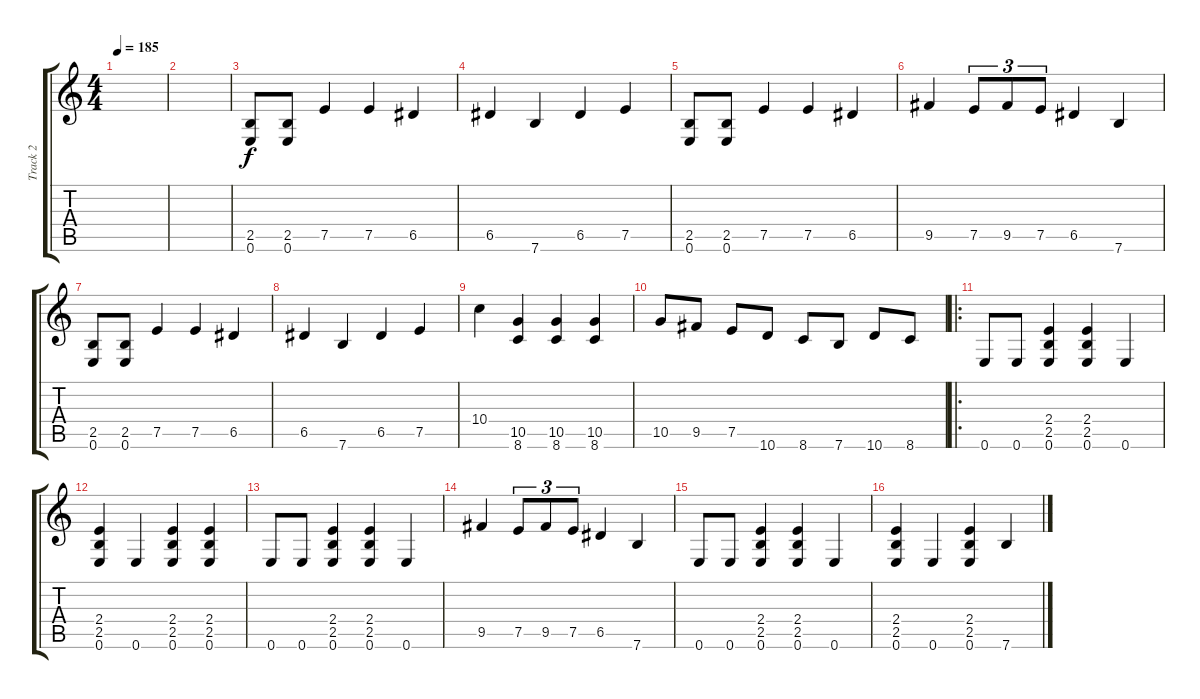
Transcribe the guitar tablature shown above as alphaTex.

\track ("Track 2" "Track 2") {instrument distortionguitar}
\staff {score tabs}
\tuning (E4 B3 G3 D3 A2 E2) {hide}
\ts (4 4)
\tempo 185
\clef g2
\ks c
|
|
(2.5 0.6).8{dy f} (2.5 0.6).8 7.5.4 7.5.4 6.5.4 |
6.5.4 7.6.4 6.5.4 7.5.4 |
(2.5 0.6).8 (2.5 0.6).8 7.5.4 7.5.4 6.5.4 |
9.5.4 7.5.8{tu (3 2)} 9.5.8{tu (3 2)} 7.5.8{tu (3 2)} 6.5.4 7.6.4 |
(2.5 0.6).8 (2.5 0.6).8 7.5.4 7.5.4 6.5.4 |
6.5.4 7.6.4 6.5.4 7.5.4 |
10.4.4 (10.5 8.6).4 (10.5 8.6).4 (10.5 8.6).4 |
10.5.8 9.5.8 7.5.8 10.6.8 8.6.8 7.6.8 10.6.8 8.6.8 |
\ro
0.6.8 0.6.8 (2.4 2.5 0.6).4 (2.4 2.5 0.6).4 0.6.4 |
(2.4 2.5 0.6).4 0.6.4 (2.4 2.5 0.6).4 (2.4 2.5 0.6).4 |
0.6.8 0.6.8 (2.4 2.5 0.6).4 (2.4 2.5 0.6).4 0.6.4 |
9.5.4 7.5.8{tu (3 2)} 9.5.8{tu (3 2)} 7.5.8{tu (3 2)} 6.5.4 7.6.4 |
0.6.8 0.6.8 (2.4 2.5 0.6).4 (2.4 2.5 0.6).4 0.6.4 |
(2.4 2.5 0.6).4 0.6.4 (2.4 2.5 0.6).4 7.6.4
